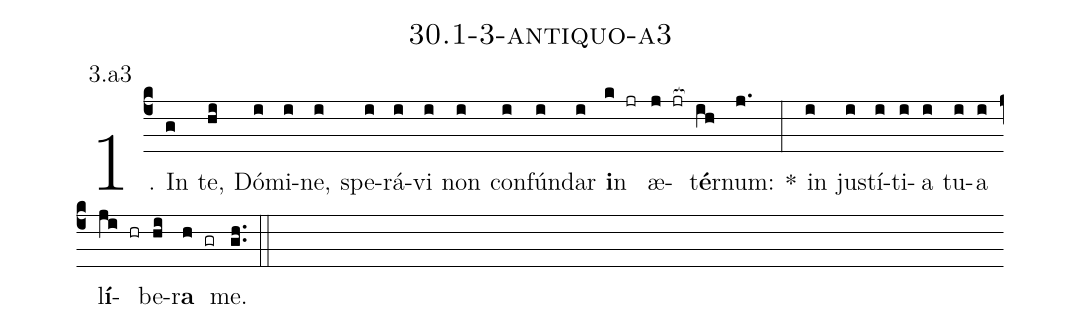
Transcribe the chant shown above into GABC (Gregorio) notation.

name: 30.1-3-antiquo-a3;
annotation: 3.a3;
%%
(c4)1. In(g) te,(hi) Dó(i)mi(i)ne,(i) spe(i)rá(i)vi(i) non(i) con(i)fún(i)dar(i) <b>i</b>n(k jr) æ(j jr[ocb:1{])t<b>é</b>r(ih[ocb:0}])num:(j.) *(:) in(i) jus(i)tí(i)ti(i)a(i) tu(i)a(i) l<b>í</b>(ji hr)be(hi)r<b>a</b>(h gr) me.(gh..) (::)
